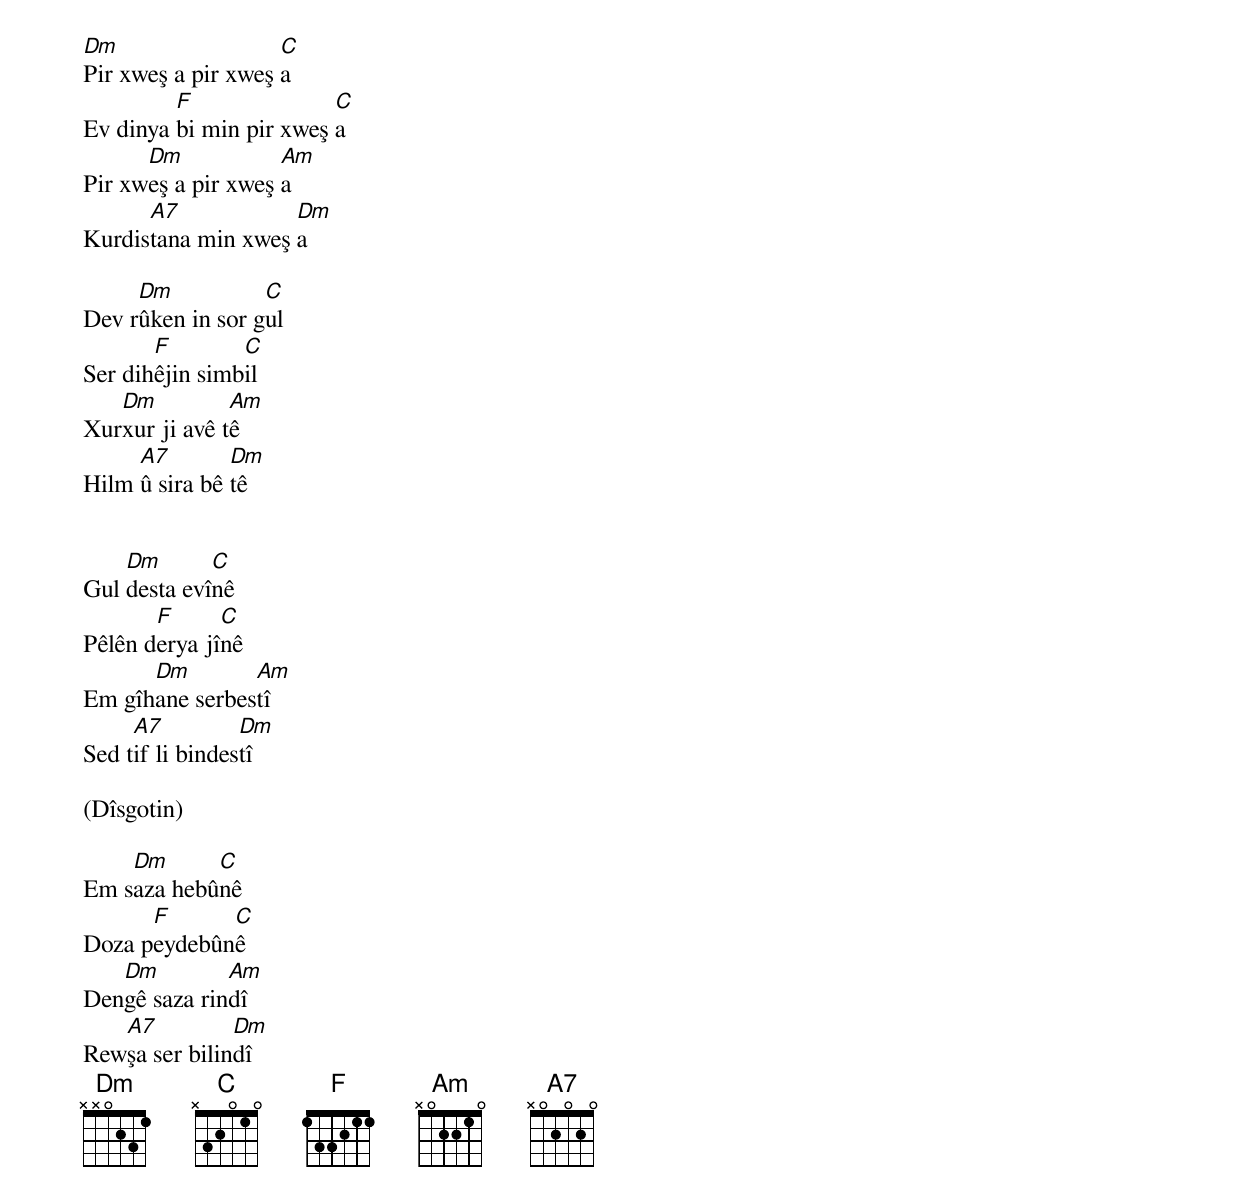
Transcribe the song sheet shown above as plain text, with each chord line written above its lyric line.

Dm                  C
Pir xweş a pir xweş a
         F               C
Ev dinya bi min pir xweş a
      Dm            Am
Pir xweş a pir xweş a
      A7            Dm
Kurdistana min xweş a

     Dm           C
Dev rûken in sor gul
       F        C
Ser dihêjin simbil
   Dm          Am
Xurxur ji avê tê
     A7        Dm
Hilm û sira bê tê


    Dm       C
Gul desta evînê
       F      C
Pêlên derya jînê
      Dm        Am
Em gîhane serbestî
     A7          Dm
Sed tif li bindestî

(Dîsgotin)

    Dm      C
Em saza hebûnê
      F      C
Doza peydebûnê
   Dm         Am
Dengê saza rindî
   A7          Dm
Rewşa ser bilindî
